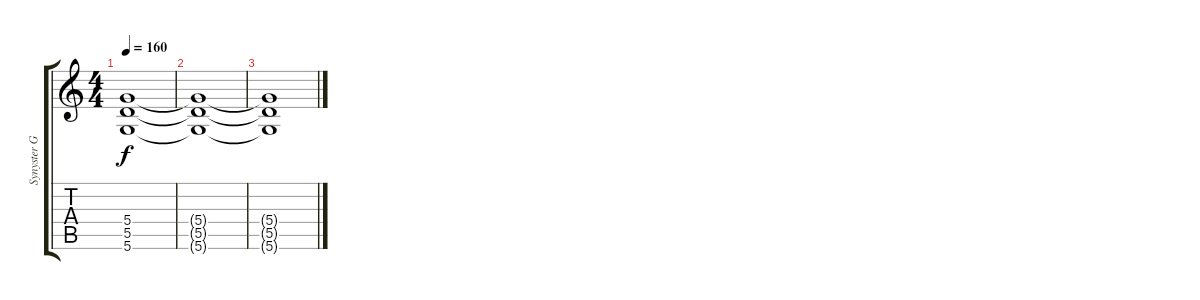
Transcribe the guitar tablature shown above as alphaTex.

\track ("Synyster Gates" "Synyster G") {instrument distortionguitar}
\staff {score tabs}
\tuning (E4 B3 G3 D3 A2 D2) {hide}
\ts (4 4)
\tempo 160
\clef g2
\ks c
(5.4{t} 5.5{t} 5.6{t}).1{dy f} |
(5.4{t} 5.5{t} 5.6{t}).1 |
(5.4{t} 5.5{t} 5.6{t}).1
